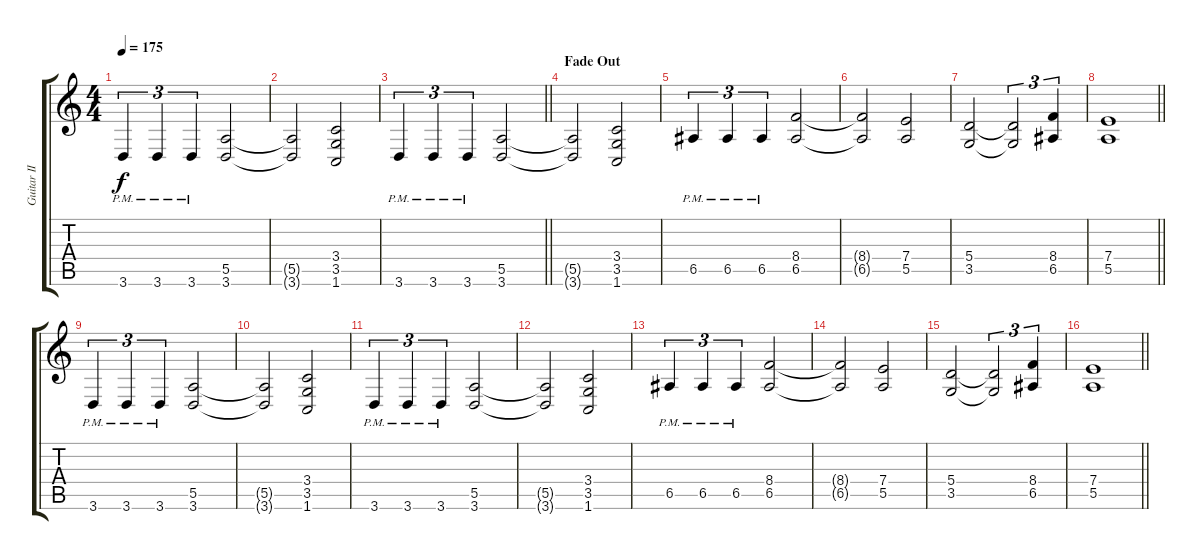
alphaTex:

\track ("Guitar II" "Guitar II") {instrument distortionguitar}
\staff {score tabs}
\tuning (B3 Gb3 D3 A2 E2 B1) {hide}
\ts (4 4)
\section ("" "")
\tempo 175
\clef g2
\ks c
3.6{pm}.4{tu (3 2) dy f} 3.6{pm}.4{tu (3 2)} 3.6{pm}.4{tu (3 2)} (5.5 3.6).2 |
(5.5{t} 3.6{t}).2 (3.4 3.5 1.6).2 |
\barLineRight lightlight
3.6{pm}.4{tu (3 2)} 3.6{pm}.4{tu (3 2)} 3.6{pm}.4{tu (3 2)} (5.5 3.6).2 |
\section ("" "Fade Out")
(5.5{t} 3.6{t}).2{volume 12} (3.4 3.5 1.6).2 |
6.5{pm}.4{tu (3 2)} 6.5{pm}.4{tu (3 2)} 6.5{pm}.4{tu (3 2)} (8.4 6.5).2 |
(8.4{t} 6.5{t}).2 (7.4 5.5).2 |
(5.4 3.5).2 (5.4{t} 3.5{t}).2{tu (3 2)} (8.4 6.5).4{tu (3 2)} |
\barLineRight lightlight
(7.4 5.5).1{volume 8} |
\section ("" "")
3.6{pm}.4{tu (3 2)} 3.6{pm}.4{tu (3 2)} 3.6{pm}.4{tu (3 2)} (5.5 3.6).2 |
(5.5{t} 3.6{t}).2 (3.4 3.5 1.6).2 |
3.6{pm}.4{tu (3 2)} 3.6{pm}.4{tu (3 2)} 3.6{pm}.4{tu (3 2)} (5.5 3.6).2 |
(5.5{t} 3.6{t}).2{volume 6} (3.4 3.5 1.6).2 |
6.5{pm}.4{tu (3 2)} 6.5{pm}.4{tu (3 2)} 6.5{pm}.4{tu (3 2)} (8.4 6.5).2 |
(8.4{t} 6.5{t}).2 (7.4 5.5).2 |
(5.4 3.5).2 (5.4{t} 3.5{t}).2{tu (3 2)} (8.4 6.5).4{tu (3 2)} |
\barLineRight lightlight
(7.4 5.5).1{volume 4}
